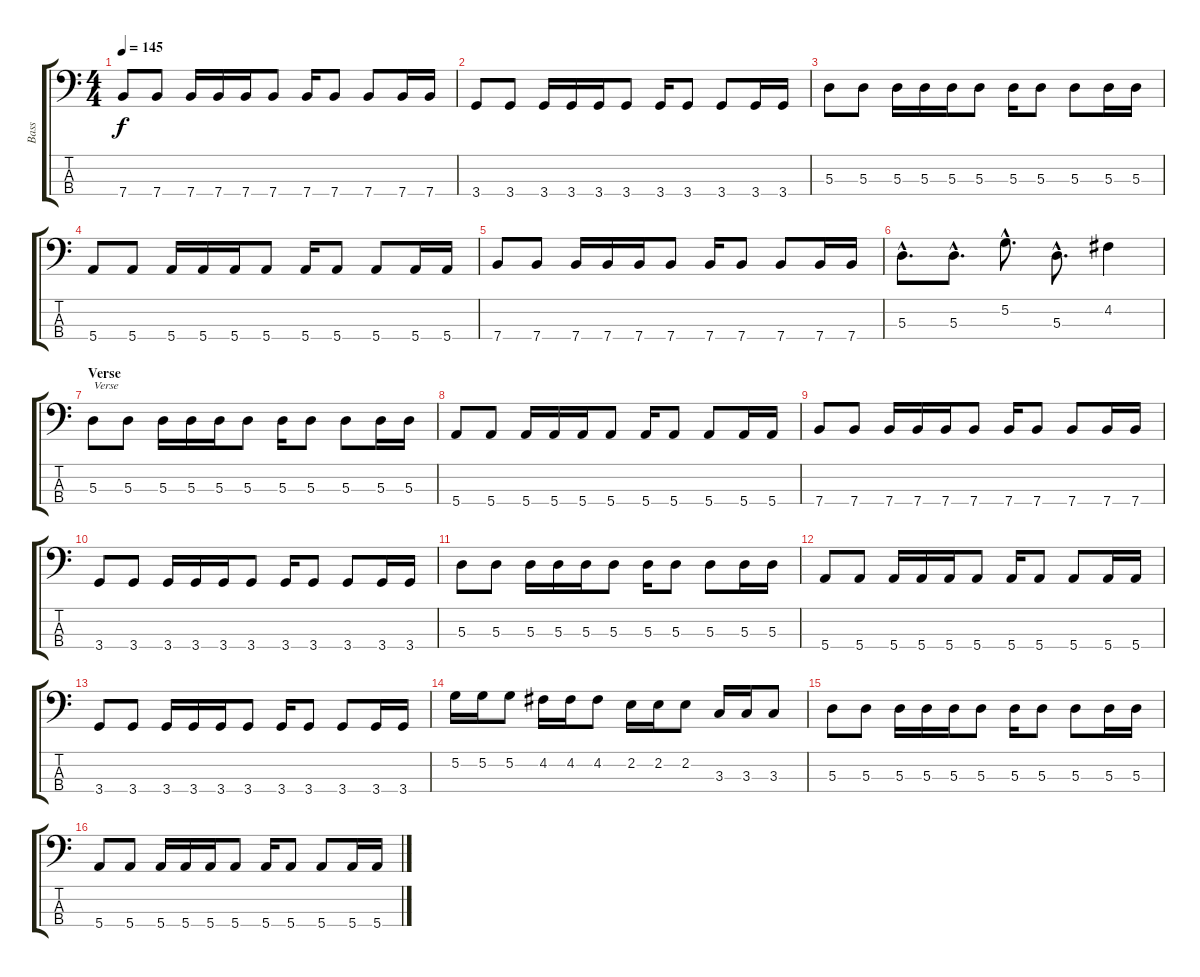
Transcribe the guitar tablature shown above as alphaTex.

\track ("Bass" "Bass") {instrument electricbasspick}
\staff {score tabs}
\tuning (G2 D2 A1 E1) {hide}
\ts (4 4)
\tempo 145
\clef f4
\ks c
7.4.8{dy f} 7.4.8 7.4.16 7.4.16 7.4.16 7.4.8 7.4.16 7.4.8 7.4.8 7.4.16 7.4.16 |
3.4.8 3.4.8 3.4.16 3.4.16 3.4.16 3.4.8 3.4.16 3.4.8 3.4.8 3.4.16 3.4.16 |
5.3.8 5.3.8 5.3.16 5.3.16 5.3.16 5.3.8 5.3.16 5.3.8 5.3.8 5.3.16 5.3.16 |
5.4.8 5.4.8 5.4.16 5.4.16 5.4.16 5.4.8 5.4.16 5.4.8 5.4.8 5.4.16 5.4.16 |
7.4.8 7.4.8 7.4.16 7.4.16 7.4.16 7.4.8 7.4.16 7.4.8 7.4.8 7.4.16 7.4.16 |
5.3{hac}.8{d} 5.3{hac}.8{d} 5.2{hac}.8{d} 5.3{hac}.8{d} 4.2.4 |
\section ("" "Verse")
5.3.8{txt "Verse"} 5.3.8 5.3.16 5.3.16 5.3.16 5.3.8 5.3.16 5.3.8 5.3.8 5.3.16 5.3.16 |
5.4.8 5.4.8 5.4.16 5.4.16 5.4.16 5.4.8 5.4.16 5.4.8 5.4.8 5.4.16 5.4.16 |
7.4.8 7.4.8 7.4.16 7.4.16 7.4.16 7.4.8 7.4.16 7.4.8 7.4.8 7.4.16 7.4.16 |
3.4.8 3.4.8 3.4.16 3.4.16 3.4.16 3.4.8 3.4.16 3.4.8 3.4.8 3.4.16 3.4.16 |
5.3.8 5.3.8 5.3.16 5.3.16 5.3.16 5.3.8 5.3.16 5.3.8 5.3.8 5.3.16 5.3.16 |
5.4.8 5.4.8 5.4.16 5.4.16 5.4.16 5.4.8 5.4.16 5.4.8 5.4.8 5.4.16 5.4.16 |
3.4.8 3.4.8 3.4.16 3.4.16 3.4.16 3.4.8 3.4.16 3.4.8 3.4.8 3.4.16 3.4.16 |
5.2.16 5.2.16 5.2.8 4.2.16 4.2.16 4.2.8 2.2.16 2.2.16 2.2.8 3.3.16 3.3.16 3.3.8 |
5.3.8 5.3.8 5.3.16 5.3.16 5.3.16 5.3.8 5.3.16 5.3.8 5.3.8 5.3.16 5.3.16 |
5.4.8 5.4.8 5.4.16 5.4.16 5.4.16 5.4.8 5.4.16 5.4.8 5.4.8 5.4.16 5.4.16
